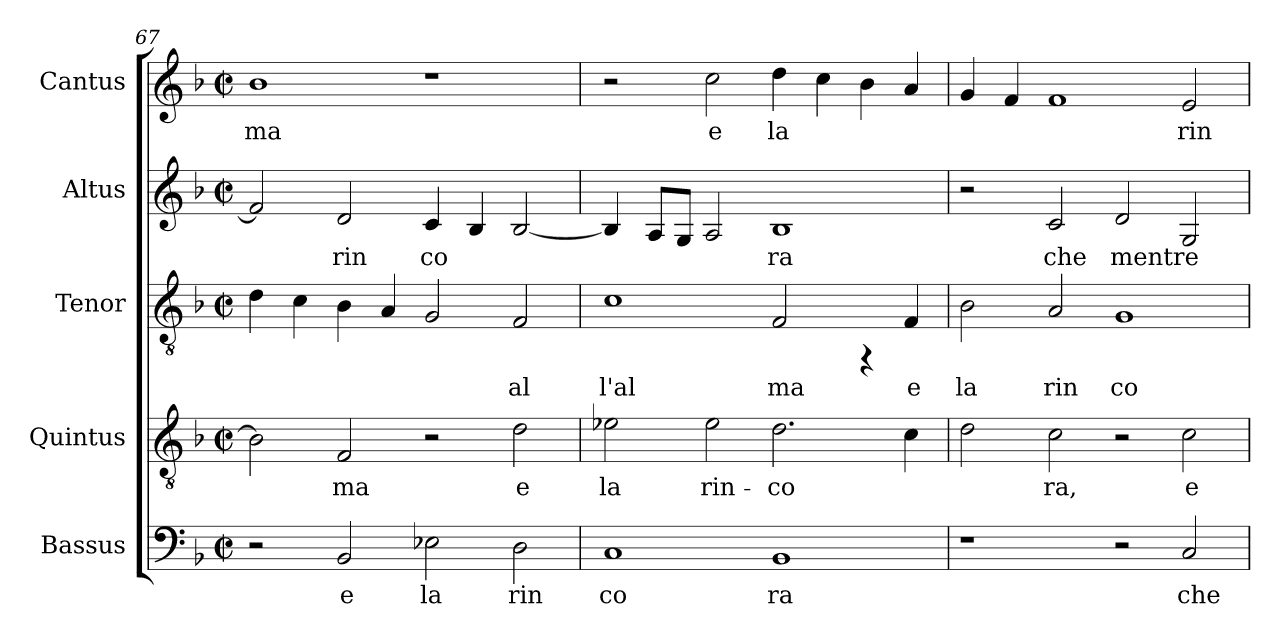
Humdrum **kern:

**kern	**text	**kern	**text	**kern	**text	**kern	**text	**kern	**text
*part5	*part5	*part4	*part4	*part3	*part3	*part2	*part2	*part1	*part1
*staff5	*staff5	*staff4	*staff4	*staff3	*staff3	*staff2	*staff2	*staff1	*staff1
*I"Bassus	*	*I"Quintus	*	*I"Tenor	*	*I"Altus	*	*I"Cantus	*
*clefF4	*	*clefGv2	*	*clefGv2	*	*clefG2	*	*clefG2	*
*k[b-]	*	*k[b-]	*	*k[b-]	*	*k[b-]	*	*k[b-]	*
*F:	*	*F:	*	*F:	*	*F:	*	*F:	*
*M2/2	*	*M2/2	*	*M2/2	*	*M2/2	*	*M2/2	*
*met(c|)	*	*met(c|)	*	*met(c|)	*	*met(c|)	*	*met(c|)	*
=67	=67	=67	=67	=67	=67	=67	=67	=67	=67
!	!	!	!LO:LY:b	!	!LO:LY:b:cj	!	!LO:LY:b	!	!LO:LY:b:cj
2r	.	2B-\]	--	4d\	.	2f/]	.	1b-	ma
!	!	!	!	!	!LO:LY:b:cj	!	!	!	!
.	.	.	.	4c\	.	.	.	.	.
!	!LO:LY:b:cj	!	!LO:LY:b	!	!LO:LY:b:cj	!	!LO:LY:b	!	!
2BB-/	e	2F/	-ma	4B-\	.	2d/	rin	.	.
!	!	!	!	!	!LO:LY:b:cj	!	!	!	!
.	.	.	.	4A/	.	.	.	.	.
!	!LO:LY:b:cj	!	!	!	!LO:LY:b:cj	!	!LO:LY:b	!	!
2E-\	la	2r	.	2G/	.	4c/	co	1r	.
!	!	!	!	!	!	!	!LO:LY:b	!	!
.	.	.	.	.	.	4B-/	.	.	.
!	!LO:LY:b:cj	!	!LO:LY:b	!	!LO:LY:b:cj	!	!LO:LY:b	!	!
2D\	rin	2d\	e	2F/	al	[<2B-/	.	.	.
=68	=68	=68	=68	=68	=68	=68	=68	=68	=68
!	!LO:LY:b:cj	!	!LO:LY:b	!	!LO:LY:b:cj	!	!LO:LY:b	!	!
1C	co	2e-X\	la	1c	l'al	4B-/]	.	2r	.
!	!	!	!	!	!	!	!LO:LY:b	!	!
.	.	.	.	.	.	8A/L	.	.	.
!	!	!	!	!	!	!	!LO:LY:b	!	!
.	.	.	.	.	.	8G/J	.	.	.
!	!	!	!LO:LY:b	!	!	!	!LO:LY:b	!	!LO:LY:b:cj
.	.	2e-\	rin-	.	.	2A/	.	2cc\	e
!	!LO:LY:b:cj	!	!LO:LY:b	!	!LO:LY:b:cj	!	!LO:LY:b	!	!LO:LY:b:cj
1BB-	ra	2.d\	-co-	2F/	ma	1B-	ra	4dd\	la
!	!	!	!	!	!	!	!	!	!LO:LY:b:cj
.	.	.	.	.	.	.	.	4cc\	.
!	!	!	!	!	!	!	!	!	!LO:LY:b:cj
.	.	.	.	4rFF	.	.	.	4b-\	.
!	!	!	!LO:LY:b	!	!LO:LY:b:cj	!	!	!	!LO:LY:b:cj
.	.	4c\	--	4F/	e	.	.	4a/	.
!!LO:PB:g=z
=69	=69	=69	=69	=69	=69	=69	=69	=69	=69
!	!	!	!LO:LY:b	!	!LO:LY:b:cj	!	!	!	!LO:LY:b:cj
1r	.	2d\	--	2B-\	la	2r	.	4g/	.
!	!	!	!	!	!	!	!	!	!LO:LY:b:cj
.	.	.	.	.	.	.	.	4f/	.
!	!	!	!LO:LY:b	!	!LO:LY:b:cj	!	!LO:LY:b	!	!LO:LY:b:cj
.	.	2c\	-ra,	2A/	rin	2c/	che	1f	.
!	!	!	!	!	!LO:LY:b:cj	!	!LO:LY:b	!	!
2r	.	2r	.	1G	co	2d/	mentre	.	.
!	!LO:LY:b:cj	!	!LO:LY:b	!	!	!	!LO:LY:b	!	!LO:LY:b:cj
2C/	che	2c\	e	.	.	2G/	.	2e/	rin
=	=	=	=	=	=	=	=	=	=
*-	*-	*-	*-	*-	*-	*-	*-	*-	*-
